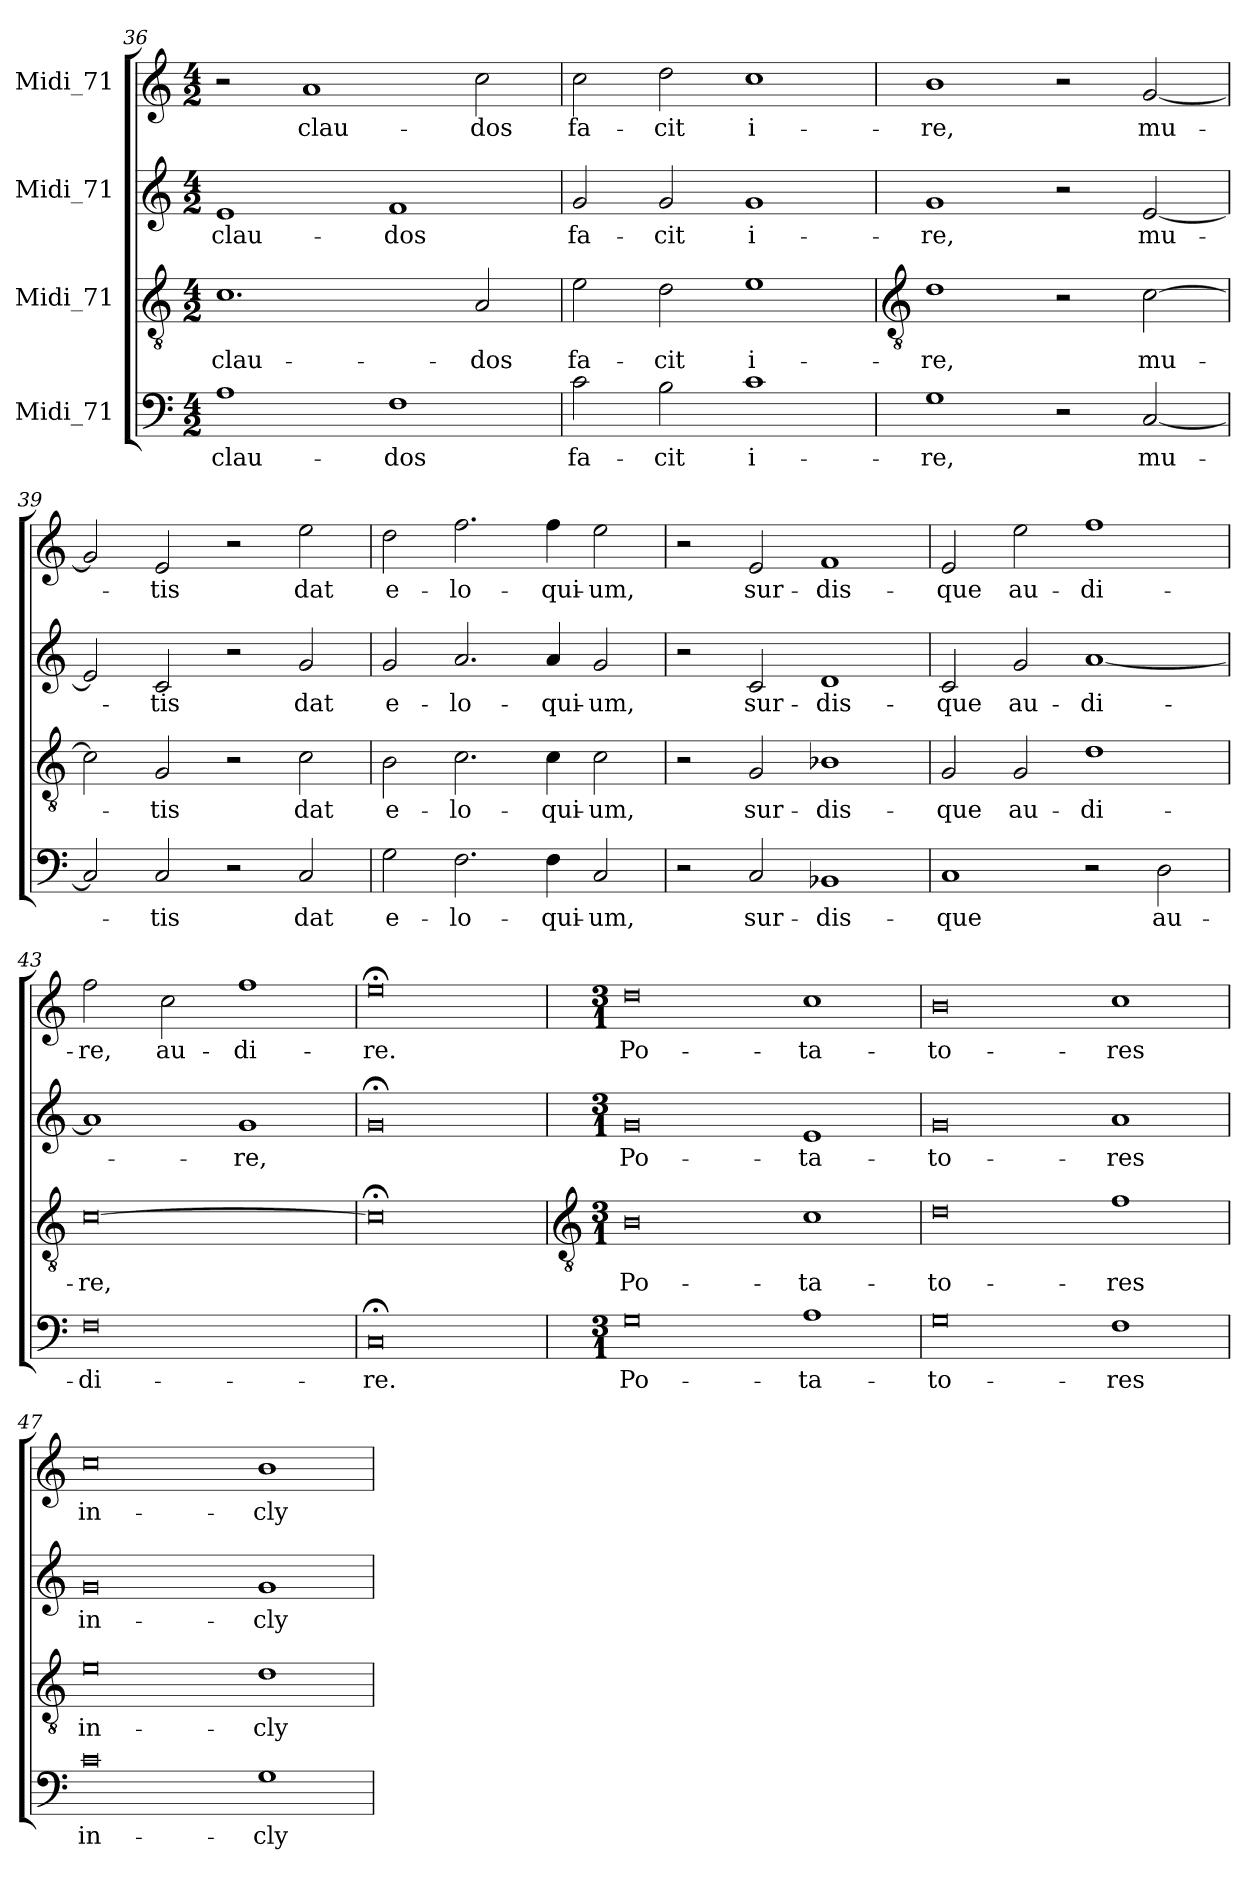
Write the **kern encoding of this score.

**kern	**text	**kern	**text	**kern	**text	**kern	**text
*part4	*part4	*part3	*part3	*part2	*part2	*part1	*part1
*staff4	*staff4	*staff3	*staff3	*staff2	*staff2	*staff1	*staff1
*I"Midi_71	*	*I"Midi_71	*	*I"Midi_71	*	*I"Midi_71	*
*clefF4	*	*clefGv2	*	*clefG2	*	*clefG2	*
*k[]	*	*k[]	*	*k[]	*	*k[]	*
*C:	*	*C:	*	*C:	*	*C:	*
*M4/2	*	*M4/2	*	*M4/2	*	*M4/2	*
=36	=36	=36	=36	=36	=36	=36	=36
!	!LO:LY:b	!	!LO:LY:b	!	!LO:LY:b	!	!
1A	clau-	1.c	clau-	1e	clau-	2r	.
!	!	!	!	!	!	!	!LO:LY:b
.	.	.	.	.	.	1a	clau-
!	!LO:LY:b	!	!	!	!LO:LY:b	!	!
1F	-dos	.	.	1f	-dos	.	.
!	!	!	!LO:LY:b	!	!	!	!LO:LY:b
.	.	2A	-dos	.	.	2cc	-dos
=37	=37	=37	=37	=37	=37	=37	=37
!	!LO:LY:b	!	!LO:LY:b	!	!LO:LY:b	!	!LO:LY:b
2c	fa-	2e	fa-	2g	fa-	2cc	fa-
!	!LO:LY:b	!	!LO:LY:b	!	!LO:LY:b	!	!LO:LY:b
2B	-cit	2d	-cit	2g	-cit	2dd	-cit
!	!LO:LY:b	!	!LO:LY:b	!	!LO:LY:b	!	!LO:LY:b
1c	i-	1e	i-	1g	i-	1cc	i-
!!LO:LB:g=z
=38	=38	=38	=38	=38	=38	=38	=38
*	*	*clefGv2	*	*	*	*	*
!	!LO:LY:b	!	!LO:LY:b	!	!LO:LY:b	!	!LO:LY:b
1G	-re,	1d	-re,	1g	-re,	1b	-re,
2r	.	2r	.	2r	.	2r	.
!	!LO:LY:b	!	!LO:LY:b	!	!LO:LY:b	!	!LO:LY:b
[2C	mu-	[2c	mu-	[2e	mu-	[2g	mu-
=39	=39	=39	=39	=39	=39	=39	=39
2C]	.	2c]	.	2e]	.	2g]	.
!	!LO:LY:b	!	!LO:LY:b	!	!LO:LY:b	!	!LO:LY:b
2C	-tis	2G	-tis	2c	-tis	2e	-tis
2r	.	2r	.	2r	.	2r	.
!	!LO:LY:b	!	!LO:LY:b	!	!LO:LY:b	!	!LO:LY:b
2C	dat	2c	dat	2g	dat	2ee	dat
=40	=40	=40	=40	=40	=40	=40	=40
!	!LO:LY:b	!	!LO:LY:b	!	!LO:LY:b	!	!LO:LY:b
2G	e-	2B	e-	2g	e-	2dd	e-
!	!LO:LY:b	!	!LO:LY:b	!	!LO:LY:b	!	!LO:LY:b
2.F	-lo-	2.c	-lo-	2.a	-lo-	2.ff	-lo-
!	!LO:LY:b	!	!LO:LY:b	!	!LO:LY:b	!	!LO:LY:b
4F	-qui-	4c	-qui-	4a	-qui-	4ff	-qui-
!	!LO:LY:b	!	!LO:LY:b	!	!LO:LY:b	!	!LO:LY:b
2C	-um,	2c	-um,	2g	-um,	2ee	-um,
=41	=41	=41	=41	=41	=41	=41	=41
2r	.	2r	.	2r	.	2r	.
!	!LO:LY:b	!	!LO:LY:b	!	!LO:LY:b	!	!LO:LY:b
2C	sur-	2G	sur-	2c	sur-	2e	sur-
!	!LO:LY:b	!	!LO:LY:b	!	!LO:LY:b	!	!LO:LY:b
1BB-X	-dis-	1B-X	-dis-	1d	-dis-	1f	-dis-
=42	=42	=42	=42	=42	=42	=42	=42
!	!LO:LY:b	!	!LO:LY:b	!	!LO:LY:b	!	!LO:LY:b
1C	-que	2G	-que	2c	-que	2e	-que
!	!	!	!LO:LY:b	!	!LO:LY:b	!	!LO:LY:b
.	.	2G	au-	2g	au-	2ee	au-
!	!	!	!LO:LY:b	!	!LO:LY:b	!	!LO:LY:b
2r	.	1d	-di-	[1a	-di-	1ff	-di-
!	!LO:LY:b	!	!	!	!	!	!
2D	au-	.	.	.	.	.	.
=43	=43	=43	=43	=43	=43	=43	=43
!	!LO:LY:b	!	!LO:LY:b	!	!	!	!LO:LY:b
0F	-di-	[0c	-re,	1a]	.	2ff	-re,
!	!	!	!	!	!	!	!LO:LY:b
.	.	.	.	.	.	2cc	au-
!	!	!	!	!	!LO:LY:b	!	!LO:LY:b
.	.	.	.	1g	-re,	1ff	-di-
=44	=44	=44	=44	=44	=44	=44	=44
!	!LO:LY:b	!	!	!	!	!	!LO:LY:b
0C;<	-re.	0c;<]	.	0g;<	.	0ee;<	-re.
!!LO:LB:g=z
=45	=45	=45	=45	=45	=45	=45	=45
*	*	*clefGv2	*	*	*	*	*
*M3/1	*	*M3/1	*	*M3/1	*	*M3/1	*
!	!LO:LY:b	!	!LO:LY:b	!	!LO:LY:b	!	!LO:LY:b
0G	Po-	0B	Po-	0g	Po-	0dd	Po-
!	!LO:LY:b	!	!LO:LY:b	!	!LO:LY:b	!	!LO:LY:b
1A	-ta-	1c	-ta-	1e	-ta-	1cc	-ta-
=46	=46	=46	=46	=46	=46	=46	=46
!	!LO:LY:b	!	!LO:LY:b	!	!LO:LY:b	!	!LO:LY:b
0G	-to-	0d	-to-	0g	-to-	0b	-to-
!	!LO:LY:b	!	!LO:LY:b	!	!LO:LY:b	!	!LO:LY:b
1F	-res	1f	-res	1a	-res	1cc	-res
=47	=47	=47	=47	=47	=47	=47	=47
!	!LO:LY:b	!	!LO:LY:b	!	!LO:LY:b	!	!LO:LY:b
0c	in-	0e	in-	0g	in-	0cc	in-
!	!LO:LY:b	!	!LO:LY:b	!	!LO:LY:b	!	!LO:LY:b
1G	-cly-	1d	-cly-	1g	-cly-	1b	-cly-
=	=	=	=	=	=	=	=
*-	*-	*-	*-	*-	*-	*-	*-
